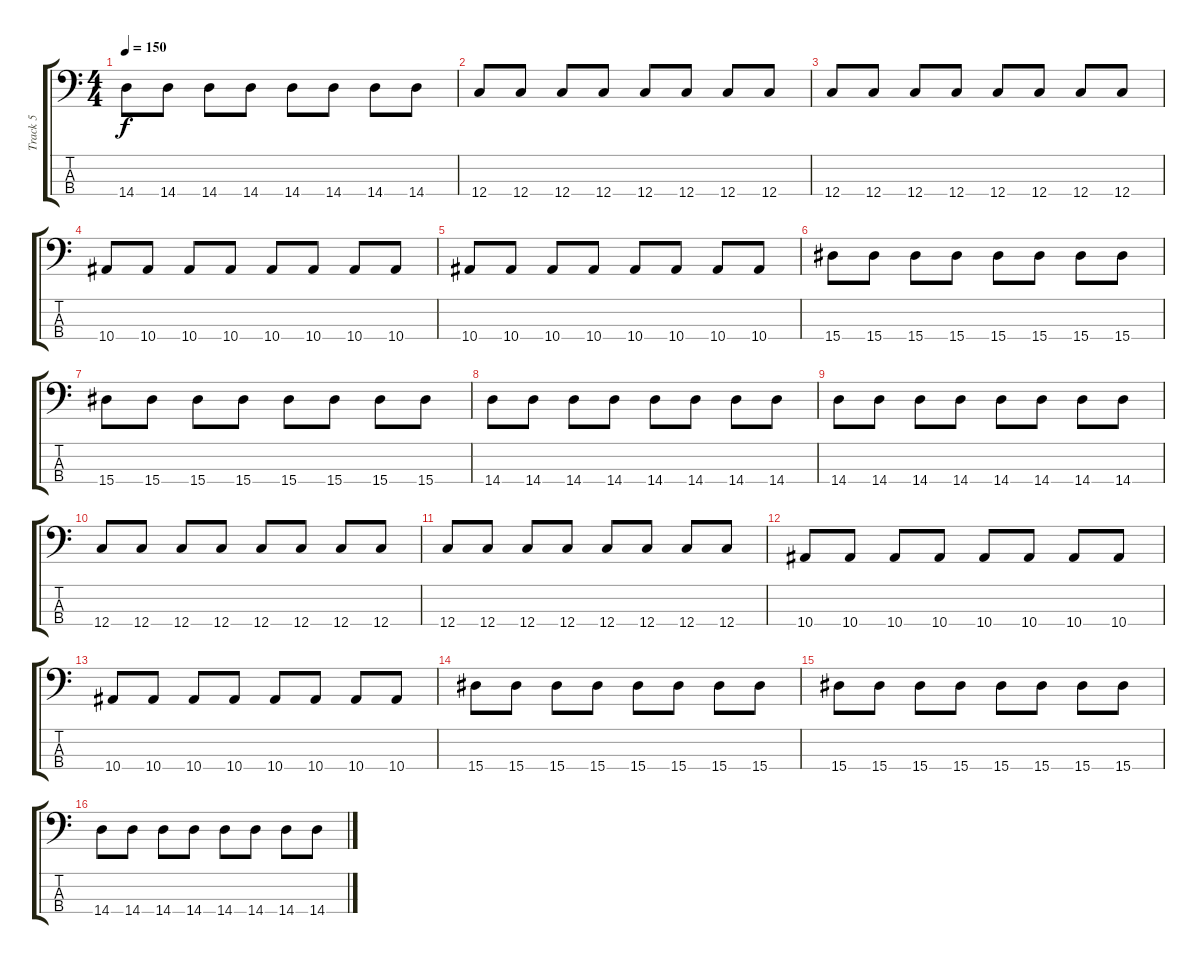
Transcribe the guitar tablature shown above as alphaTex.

\track ("Track 5" "Track 5") {instrument electricbasspick}
\staff {score tabs}
\tuning (F2 C2 G1 C1) {hide}
\ts (4 4)
\tempo 150
\clef f4
\ks c
14.4.8{dy f} 14.4.8 14.4.8 14.4.8 14.4.8 14.4.8 14.4.8 14.4.8 |
12.4.8 12.4.8 12.4.8 12.4.8 12.4.8 12.4.8 12.4.8 12.4.8 |
12.4.8 12.4.8 12.4.8 12.4.8 12.4.8 12.4.8 12.4.8 12.4.8 |
10.4.8 10.4.8 10.4.8 10.4.8 10.4.8 10.4.8 10.4.8 10.4.8 |
10.4.8 10.4.8 10.4.8 10.4.8 10.4.8 10.4.8 10.4.8 10.4.8 |
15.4.8 15.4.8 15.4.8 15.4.8 15.4.8 15.4.8 15.4.8 15.4.8 |
15.4.8 15.4.8 15.4.8 15.4.8 15.4.8 15.4.8 15.4.8 15.4.8 |
14.4.8 14.4.8 14.4.8 14.4.8 14.4.8 14.4.8 14.4.8 14.4.8 |
14.4.8 14.4.8 14.4.8 14.4.8 14.4.8 14.4.8 14.4.8 14.4.8 |
12.4.8 12.4.8 12.4.8 12.4.8 12.4.8 12.4.8 12.4.8 12.4.8 |
12.4.8 12.4.8 12.4.8 12.4.8 12.4.8 12.4.8 12.4.8 12.4.8 |
10.4.8 10.4.8 10.4.8 10.4.8 10.4.8 10.4.8 10.4.8 10.4.8 |
10.4.8 10.4.8 10.4.8 10.4.8 10.4.8 10.4.8 10.4.8 10.4.8 |
15.4.8 15.4.8 15.4.8 15.4.8 15.4.8 15.4.8 15.4.8 15.4.8 |
15.4.8 15.4.8 15.4.8 15.4.8 15.4.8 15.4.8 15.4.8 15.4.8 |
14.4.8 14.4.8 14.4.8 14.4.8 14.4.8 14.4.8 14.4.8 14.4.8
